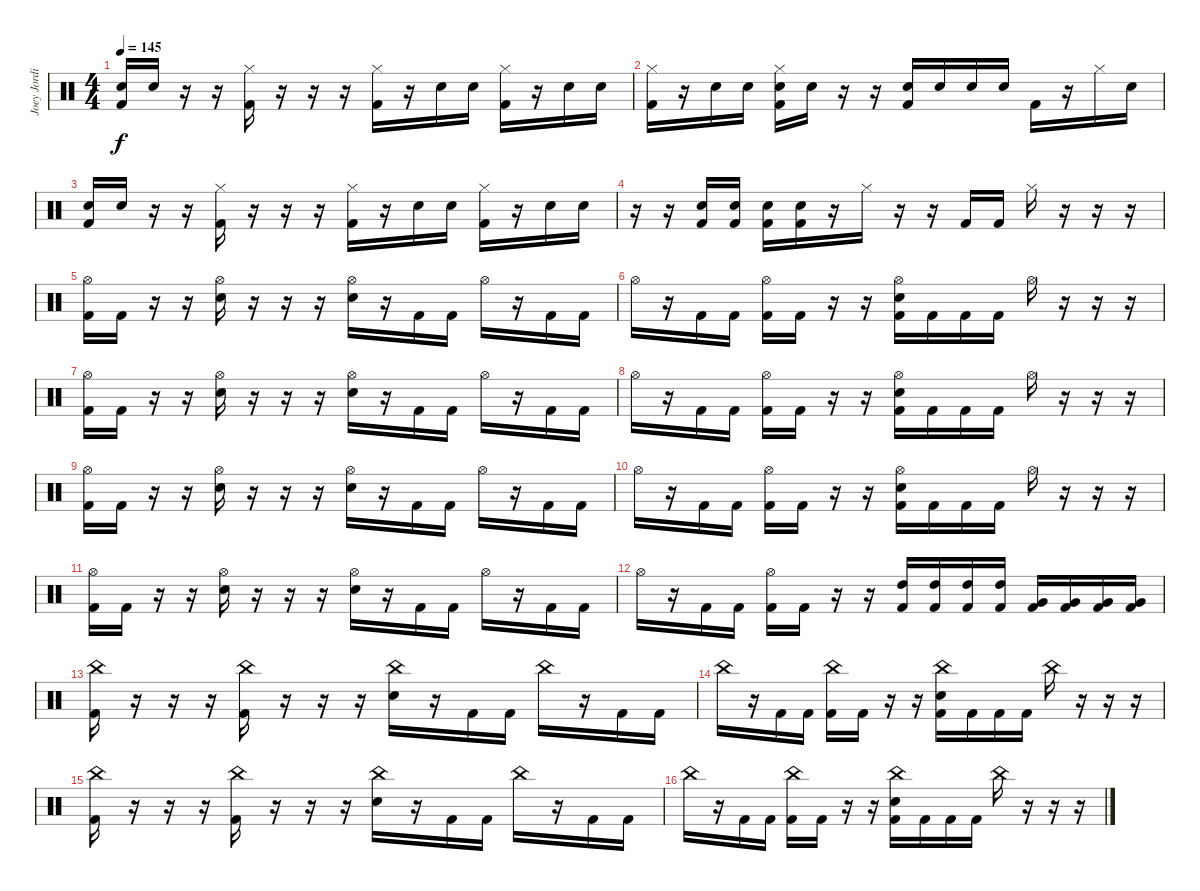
\track ("Joey Jordison" "Joey Jordi") {instrument percussion}
\staff {score}
\articulation defaults
\ts (4 4)
\tempo 145
\clef neutral
\ks c
("Electric Snare (hit)" "Kick (hit) 2").16{dy f} "Electric Snare (hit)".16 r.16 r.16 ("Hi-Hat (closed)" "Kick (hit) 2").16 r.16 r.16 r.16 ("Hi-Hat (closed)" "Kick (hit) 2").16 r.16 "Electric Snare (hit)".16 "Electric Snare (hit)".16 ("Hi-Hat (closed)" "Kick (hit) 2").16 r.16 "Electric Snare (hit)".16 "Electric Snare (hit)".16 |
("Hi-Hat (closed)" "Kick (hit) 2").16 r.16 "Electric Snare (hit)".16 "Electric Snare (hit)".16 ("Electric Snare (hit)" "Hi-Hat (closed)" "Kick (hit) 2").16 "Electric Snare (hit)".16 r.16 r.16 ("Electric Snare (hit)" "Kick (hit) 2").16 "Electric Snare (hit)".16 "Electric Snare (hit)".16 "Electric Snare (hit)".16 "Kick (hit) 2".16 r.16 "Hi-Hat (closed)".16 "Electric Snare (hit)".16 |
("Electric Snare (hit)" "Kick (hit) 2").16 "Electric Snare (hit)".16 r.16 r.16 ("Hi-Hat (closed)" "Kick (hit) 2").16 r.16 r.16 r.16 ("Hi-Hat (closed)" "Kick (hit) 2").16 r.16 "Electric Snare (hit)".16 "Electric Snare (hit)".16 ("Hi-Hat (closed)" "Kick (hit) 2").16 r.16 "Electric Snare (hit)".16 "Electric Snare (hit)".16 |
r.16 r.16 ("Electric Snare (hit)" "Kick (hit) 2").16 ("Electric Snare (hit)" "Kick (hit) 2").16 ("Electric Snare (hit)" "Kick (hit) 2").16 ("Electric Snare (hit)" "Kick (hit) 2").16 r.16 "Hi-Hat (closed)".16 r.16 r.16 "Kick (hit) 2".16 "Kick (hit) 2".16 "Hi-Hat (closed)".16 r.16 r.16 r.16 |
("Hi-Hat (open)" "Kick (hit) 2").16 "Kick (hit) 2".16 r.16 r.16 ("Electric Snare (hit)" "Hi-Hat (open)").16 r.16 r.16 r.16 ("Electric Snare (hit)" "Hi-Hat (open)").16 r.16 "Kick (hit) 2".16 "Kick (hit) 2".16 "Hi-Hat (open)".16 r.16 "Kick (hit) 2".16 "Kick (hit) 2".16 |
"Hi-Hat (open)".16 r.16 "Kick (hit) 2".16 "Kick (hit) 2".16 ("Hi-Hat (open)" "Kick (hit) 2").16 "Kick (hit) 2".16 r.16 r.16 ("Electric Snare (hit)" "Hi-Hat (open)" "Kick (hit) 2").16 "Kick (hit) 2".16 "Kick (hit) 2".16 "Kick (hit) 2".16 "Hi-Hat (open)".16 r.16 r.16 r.16 |
("Hi-Hat (open)" "Kick (hit) 2").16 "Kick (hit) 2".16 r.16 r.16 ("Electric Snare (hit)" "Hi-Hat (open)").16 r.16 r.16 r.16 ("Electric Snare (hit)" "Hi-Hat (open)").16 r.16 "Kick (hit) 2".16 "Kick (hit) 2".16 "Hi-Hat (open)".16 r.16 "Kick (hit) 2".16 "Kick (hit) 2".16 |
"Hi-Hat (open)".16 r.16 "Kick (hit) 2".16 "Kick (hit) 2".16 ("Hi-Hat (open)" "Kick (hit) 2").16 "Kick (hit) 2".16 r.16 r.16 ("Electric Snare (hit)" "Hi-Hat (open)" "Kick (hit) 2").16 "Kick (hit) 2".16 "Kick (hit) 2".16 "Kick (hit) 2".16 "Hi-Hat (open)".16 r.16 r.16 r.16 |
("Hi-Hat (open)" "Kick (hit) 2").16 "Kick (hit) 2".16 r.16 r.16 ("Electric Snare (hit)" "Hi-Hat (open)").16 r.16 r.16 r.16 ("Electric Snare (hit)" "Hi-Hat (open)").16 r.16 "Kick (hit) 2".16 "Kick (hit) 2".16 "Hi-Hat (open)".16 r.16 "Kick (hit) 2".16 "Kick (hit) 2".16 |
"Hi-Hat (open)".16 r.16 "Kick (hit) 2".16 "Kick (hit) 2".16 ("Hi-Hat (open)" "Kick (hit) 2").16 "Kick (hit) 2".16 r.16 r.16 ("Electric Snare (hit)" "Hi-Hat (open)" "Kick (hit) 2").16 "Kick (hit) 2".16 "Kick (hit) 2".16 "Kick (hit) 2".16 "Hi-Hat (open)".16 r.16 r.16 r.16 |
("Hi-Hat (open)" "Kick (hit) 2").16 "Kick (hit) 2".16 r.16 r.16 ("Electric Snare (hit)" "Hi-Hat (open)").16 r.16 r.16 r.16 ("Electric Snare (hit)" "Hi-Hat (open)").16 r.16 "Kick (hit) 2".16 "Kick (hit) 2".16 "Hi-Hat (open)".16 r.16 "Kick (hit) 2".16 "Kick (hit) 2".16 |
"Hi-Hat (open)".16 r.16 "Kick (hit) 2".16 "Kick (hit) 2".16 ("Hi-Hat (open)" "Kick (hit) 2").16 "Kick (hit) 2".16 r.16 r.16 ("High Tom (hit)" "Kick (hit) 2").16 ("High Tom (hit)" "Kick (hit) 2").16 ("High Tom (hit)" "Kick (hit) 2").16 ("High Tom (hit)" "Kick (hit) 2").16 ("Very Low Tom (hit)" "Kick (hit) 2").16 ("Very Low Tom (hit)" "Kick (hit) 2").16 ("Very Low Tom (hit)" "Kick (hit) 2").16 ("Very Low Tom (hit)" "Kick (hit) 2").16 |
("China (hit)" "Kick (hit) 2").16 r.16 r.16 r.16 ("China (hit)" "Kick (hit) 2").16 r.16 r.16 r.16 ("Electric Snare (hit)" "China (hit)").16 r.16 "Kick (hit) 2".16 "Kick (hit) 2".16 "China (hit)".16 r.16 "Kick (hit) 2".16 "Kick (hit) 2".16 |
"China (hit)".16 r.16 "Kick (hit) 2".16 "Kick (hit) 2".16 ("China (hit)" "Kick (hit) 2").16 "Kick (hit) 2".16 r.16 r.16 ("Electric Snare (hit)" "China (hit)" "Kick (hit) 2").16 "Kick (hit) 2".16 "Kick (hit) 2".16 "Kick (hit) 2".16 "China (hit)".16 r.16 r.16 r.16 |
("China (hit)" "Kick (hit) 2").16 r.16 r.16 r.16 ("China (hit)" "Kick (hit) 2").16 r.16 r.16 r.16 ("Electric Snare (hit)" "China (hit)").16 r.16 "Kick (hit) 2".16 "Kick (hit) 2".16 "China (hit)".16 r.16 "Kick (hit) 2".16 "Kick (hit) 2".16 |
"China (hit)".16 r.16 "Kick (hit) 2".16 "Kick (hit) 2".16 ("China (hit)" "Kick (hit) 2").16 "Kick (hit) 2".16 r.16 r.16 ("Electric Snare (hit)" "China (hit)" "Kick (hit) 2").16 "Kick (hit) 2".16 "Kick (hit) 2".16 "Kick (hit) 2".16 "China (hit)".16 r.16 r.16 r.16
